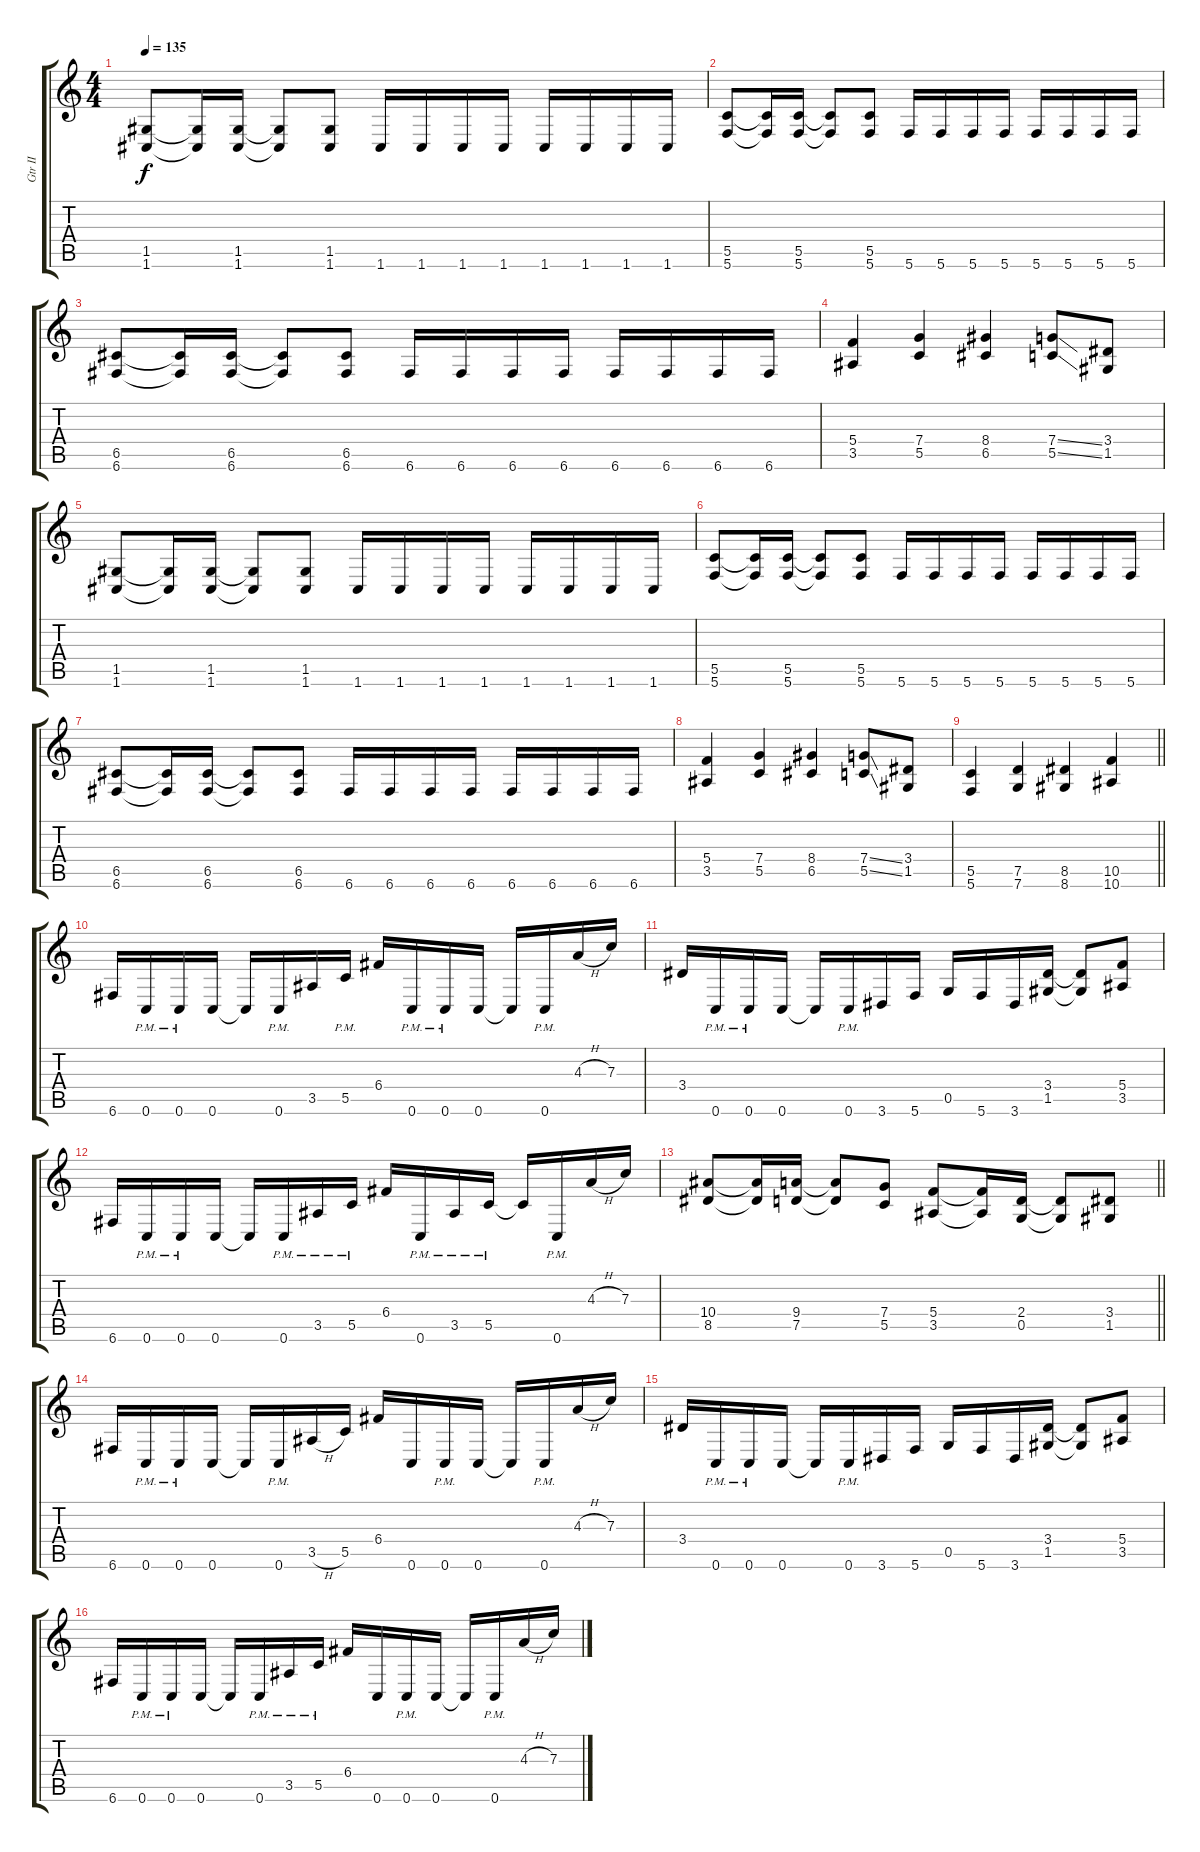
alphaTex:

\track ("Gtr II" "Gtr II") {instrument overdrivenguitar}
\staff {score tabs}
\tuning (D4 A3 F3 C3 G2 C2) {hide}
\ts (4 4)
\tempo 135
\clef g2
\ks c
(1.5 1.6).8{dy f} (1.5{t} 1.6{t}).16 (1.5 1.6).16 (1.5{t} 1.6{t}).8 (1.5 1.6).8 1.6.16 1.6.16 1.6.16 1.6.16 1.6.16 1.6.16 1.6.16 1.6.16 |
(5.5 5.6).8 (5.5{t} 5.6{t}).16 (5.5 5.6).16 (5.5{t} 5.6{t}).8 (5.5 5.6).8 5.6.16 5.6.16 5.6.16 5.6.16 5.6.16 5.6.16 5.6.16 5.6.16 |
(6.5 6.6).8 (6.5{t} 6.6{t}).16 (6.5 6.6).16 (6.5{t} 6.6{t}).8 (6.5 6.6).8 6.6.16 6.6.16 6.6.16 6.6.16 6.6.16 6.6.16 6.6.16 6.6.16 |
(5.4 3.5).4 (7.4 5.5).4 (8.4 6.5).4 (7.4{ss} 5.5{ss}).8 (3.4 1.5).8 |
(1.5 1.6).8 (1.5{t} 1.6{t}).16 (1.5 1.6).16 (1.5{t} 1.6{t}).8 (1.5 1.6).8 1.6.16 1.6.16 1.6.16 1.6.16 1.6.16 1.6.16 1.6.16 1.6.16 |
(5.5 5.6).8 (5.5{t} 5.6{t}).16 (5.5 5.6).16 (5.5{t} 5.6{t}).8 (5.5 5.6).8 5.6.16 5.6.16 5.6.16 5.6.16 5.6.16 5.6.16 5.6.16 5.6.16 |
(6.5 6.6).8 (6.5{t} 6.6{t}).16 (6.5 6.6).16 (6.5{t} 6.6{t}).8 (6.5 6.6).8 6.6.16 6.6.16 6.6.16 6.6.16 6.6.16 6.6.16 6.6.16 6.6.16 |
(5.4 3.5).4 (7.4 5.5).4 (8.4 6.5).4 (7.4{ss} 5.5{ss}).8 (3.4 1.5).8 |
\barLineRight lightlight
(5.5 5.6).4 (7.5 7.6).4 (8.5 8.6).4 (10.5 10.6).4 |
6.6.16 0.6{pm}.16 0.6{pm}.16 0.6.16 0.6{t}.16 0.6{pm}.16 3.5.16 5.5{pm}.16 6.4.16 0.6{pm}.16 0.6{pm}.16 0.6.16 0.6{t}.16 0.6{pm}.16 4.3{h}.16 7.3.16 |
3.4.16 0.6{pm}.16 0.6{pm}.16 0.6.16 0.6{t}.16 0.6{pm}.16 3.6.16 5.6.16 0.5.16 5.6.16 3.6.16 (3.4 1.5).16 (3.4{t} 1.5{t}).8 (5.4 3.5).8 |
6.6.16 0.6{pm}.16 0.6{pm}.16 0.6.16 0.6{t}.16 0.6{pm}.16 3.5{pm}.16 5.5{pm}.16 6.4.16 0.6{pm}.16 3.5{pm}.16 5.5{pm}.16 5.5{t}.16 0.6{pm}.16 4.3{h}.16 7.3.16 |
\barLineRight lightlight
(10.4 8.5).8 (10.4{t} 8.5{t}).16 (9.4 7.5).16 (9.4{t} 7.5{t}).8 (7.4 5.5).8 (5.4 3.5).8 (5.4{t} 3.5{t}).16 (2.4 0.5).16 (2.4{t} 0.5{t}).8 (3.4 1.5).8 |
6.6.16 0.6{pm}.16 0.6{pm}.16 0.6.16 0.6{t}.16 0.6{pm}.16 3.5{h}.16 5.5.16 6.4.16 0.6.16 0.6{pm}.16 0.6.16 0.6{t}.16 0.6{pm}.16 4.3{h}.16 7.3.16 |
3.4.16 0.6{pm}.16 0.6{pm}.16 0.6.16 0.6{t}.16 0.6{pm}.16 3.6.16 5.6.16 0.5.16 5.6.16 3.6.16 (3.4 1.5).16 (3.4{t} 1.5{t}).8 (5.4 3.5).8 |
6.6.16 0.6{pm}.16 0.6{pm}.16 0.6.16 0.6{t}.16 0.6{pm}.16 3.5{pm}.16 5.5{pm}.16 6.4.16 0.6.16 0.6{pm}.16 0.6.16 0.6{t}.16 0.6{pm}.16 4.3{h}.16 7.3.16
